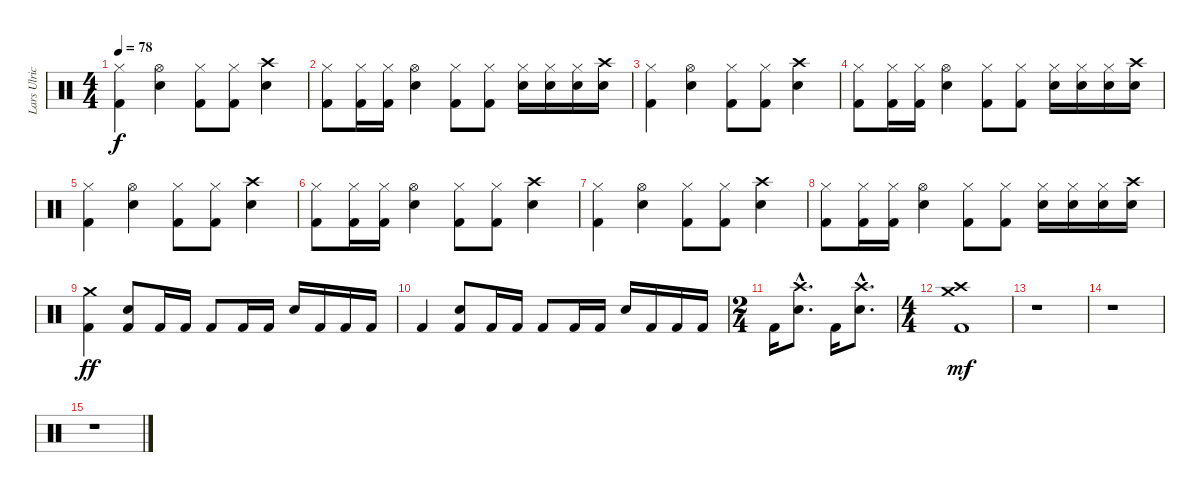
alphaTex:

\track ("Lars Ulrich" "Lars Ulric") {instrument percussion}
\staff {score}
\articulation defaults
\ts (4 4)
\tempo 78
\clef neutral
\ks c
("Hi-Hat (closed)" "Kick (hit) 2").4{dy f} ("Hi-Hat (open)" "Electric Snare (hit)").4 ("Hi-Hat (closed)" "Kick (hit) 2").8 ("Hi-Hat (closed)" "Kick (hit) 2").8 ("Crash high (hit)" "Electric Snare (hit)").4 |
("Hi-Hat (closed)" "Kick (hit) 2").8 ("Hi-Hat (closed)" "Kick (hit) 2").16 ("Hi-Hat (closed)" "Kick (hit) 2").16 ("Hi-Hat (open)" "Electric Snare (hit)").4 ("Hi-Hat (closed)" "Kick (hit) 2").8 ("Hi-Hat (closed)" "Kick (hit) 2").8 ("Hi-Hat (closed)" "Electric Snare (hit)").16 ("Hi-Hat (closed)" "Electric Snare (hit)").16 ("Hi-Hat (closed)" "Electric Snare (hit)").16 ("Crash high (hit)" "Electric Snare (hit)").16 |
("Hi-Hat (closed)" "Kick (hit) 2").4 ("Hi-Hat (open)" "Electric Snare (hit)").4 ("Hi-Hat (closed)" "Kick (hit) 2").8 ("Hi-Hat (closed)" "Kick (hit) 2").8 ("Crash high (hit)" "Electric Snare (hit)").4 |
("Hi-Hat (closed)" "Kick (hit) 2").8 ("Hi-Hat (closed)" "Kick (hit) 2").16 ("Hi-Hat (closed)" "Kick (hit) 2").16 ("Hi-Hat (open)" "Electric Snare (hit)").4 ("Hi-Hat (closed)" "Kick (hit) 2").8 ("Hi-Hat (closed)" "Kick (hit) 2").8 ("Hi-Hat (closed)" "Electric Snare (hit)").16 ("Hi-Hat (closed)" "Electric Snare (hit)").16 ("Hi-Hat (closed)" "Electric Snare (hit)").16 ("Crash high (hit)" "Electric Snare (hit)").16 |
("Hi-Hat (closed)" "Kick (hit) 2").4 ("Hi-Hat (open)" "Electric Snare (hit)").4 ("Hi-Hat (closed)" "Kick (hit) 2").8 ("Hi-Hat (closed)" "Kick (hit) 2").8 ("Crash high (hit)" "Electric Snare (hit)").4 |
("Hi-Hat (closed)" "Kick (hit) 2").8 ("Hi-Hat (closed)" "Kick (hit) 2").16 ("Hi-Hat (closed)" "Kick (hit) 2").16 ("Hi-Hat (open)" "Electric Snare (hit)").4 ("Hi-Hat (closed)" "Kick (hit) 2").8 ("Hi-Hat (closed)" "Kick (hit) 2").8 ("Crash high (hit)" "Electric Snare (hit)").4 |
("Hi-Hat (closed)" "Kick (hit) 2").4 ("Hi-Hat (open)" "Electric Snare (hit)").4 ("Hi-Hat (closed)" "Kick (hit) 2").8 ("Hi-Hat (closed)" "Kick (hit) 2").8 ("Crash high (hit)" "Electric Snare (hit)").4 |
("Hi-Hat (closed)" "Kick (hit) 2").8 ("Hi-Hat (closed)" "Kick (hit) 2").16 ("Hi-Hat (closed)" "Kick (hit) 2").16 ("Hi-Hat (open)" "Electric Snare (hit)").4 ("Hi-Hat (closed)" "Kick (hit) 2").8 ("Hi-Hat (closed)" "Kick (hit) 2").8 ("Hi-Hat (closed)" "Electric Snare (hit)").16 ("Hi-Hat (closed)" "Electric Snare (hit)").16 ("Hi-Hat (closed)" "Electric Snare (hit)").16 ("Crash high (hit)" "Electric Snare (hit)").16 |
("Crash medium (hit)" "Kick (hit) 2").4{dy ff} ("Electric Snare (hit)" "Kick (hit) 2").8 "Kick (hit) 2".16 "Kick (hit) 2".16 "Kick (hit) 2".8 "Kick (hit) 2".16 "Kick (hit) 2".16 "Electric Snare (hit)".16 "Kick (hit) 2".16 "Kick (hit) 2".16 "Kick (hit) 2".16 |
"Kick (hit) 2".4 ("Electric Snare (hit)" "Kick (hit) 2").8 "Kick (hit) 2".16 "Kick (hit) 2".16 "Kick (hit) 2".8 "Kick (hit) 2".16 "Kick (hit) 2".16 "Electric Snare (hit)".16 "Kick (hit) 2".16 "Kick (hit) 2".16 "Kick (hit) 2".16 |
\ts (2 4)
"Kick (hit) 2".16 ("Crash high (hit)"{hac} "Electric Snare (hit)"{hac}).8{d} "Kick (hit) 2".16 ("Crash high (hit)"{hac} "Electric Snare (hit)"{hac}).8{d} |
\ts (4 4)
("Crash medium (hit)" "Crash high (hit)" "Kick (hit) 2").1{dy mf} |
r.1 |
r.1 |
r.1
